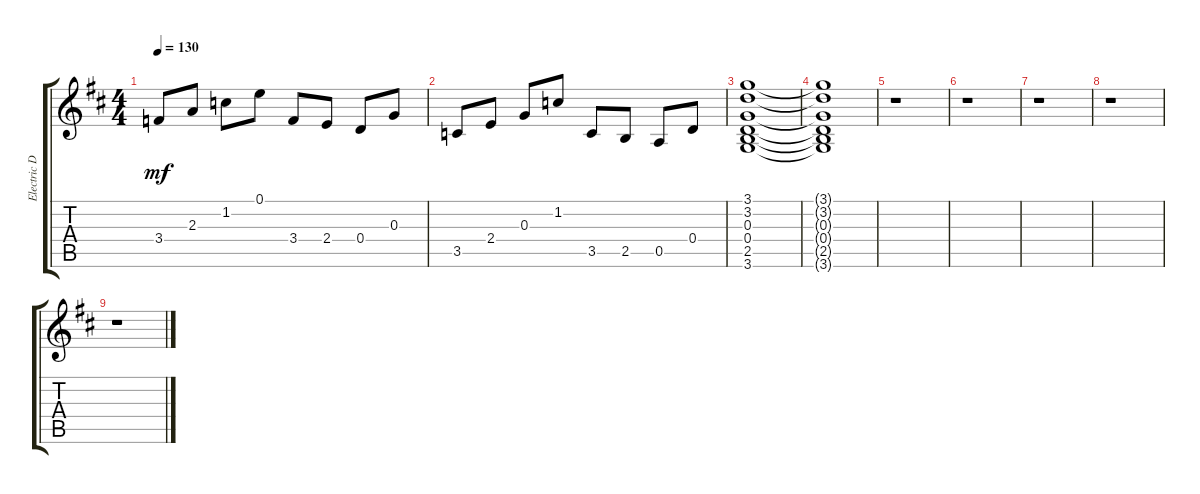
\track ("Electric Dist" "Electric D") {instrument distortionguitar}
\staff {score tabs}
\tuning (E4 B3 G3 D3 A2 E2) {hide}
\ts (4 4)
\tempo 130
\clef g2
\ks d
3.4.8{dy mf} 2.3.8 1.2.8 0.1.8 3.4.8 2.4.8 0.4.8 0.3.8 |
3.5.8 2.4.8 0.3.8 1.2.8 3.5.8 2.5.8 0.5.8 0.4.8 |
(3.1 3.2 0.3 0.4 2.5 3.6).1 |
(3.1{t} 3.2{t} 0.3{t} 0.4{t} 2.5{t} 3.6{t}).1 |
r.1 |
r.1 |
r.1 |
r.1 |
r.1
